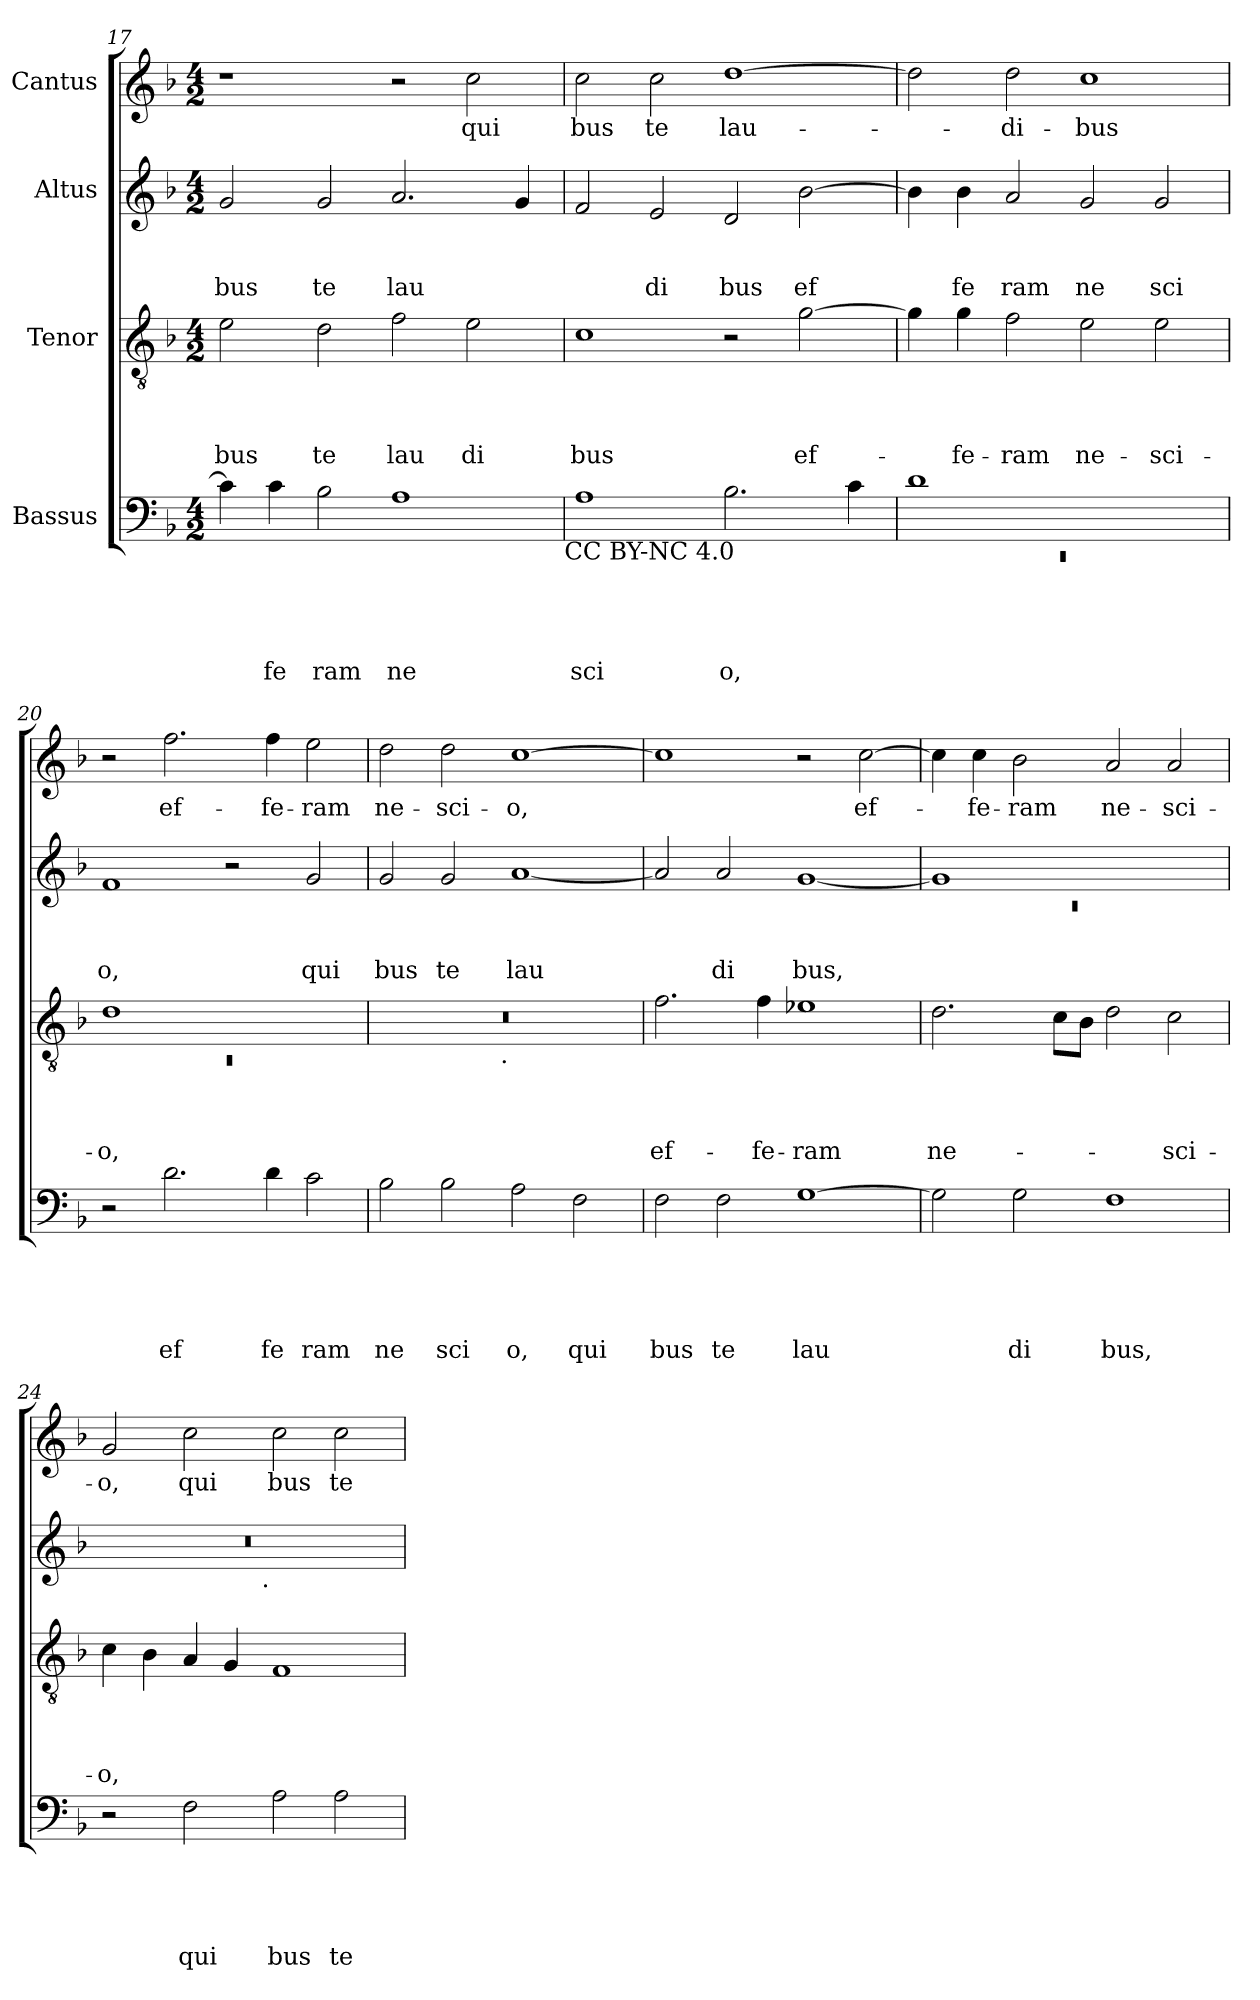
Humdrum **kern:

**kern	**text	**text	**text	**text	**text	**kern	**text	**text	**text	**text	**kern	**text	**text	**text	**kern	**text
*part4	*part4	*part4	*part4	*part4	*part4	*part3	*part3	*part3	*part3	*part3	*part2	*part2	*part2	*part2	*part1	*part1
*staff4	*staff4	*staff4	*staff4	*staff4	*staff4	*staff3	*staff3	*staff3	*staff3	*staff3	*staff2	*staff2	*staff2	*staff2	*staff1	*staff1
*I"Bassus	*	*	*	*	*	*I"Tenor	*	*	*	*	*I"Altus	*	*	*	*I"Cantus	*
*clefF4	*	*	*	*	*	*clefGv2	*	*	*	*	*clefG2	*	*	*	*clefG2	*
*k[b-]	*	*	*	*	*	*k[b-]	*	*	*	*	*k[b-]	*	*	*	*k[b-]	*
*F:	*	*	*	*	*	*F:	*	*	*	*	*F:	*	*	*	*F:	*
*M4/2	*	*	*	*	*	*M4/2	*	*	*	*	*M4/2	*	*	*	*M4/2	*
=17	=17	=17	=17	=17	=17	=17	=17	=17	=17	=17	=17	=17	=17	=17	=17	=17
!	!	!	!	!	!	!	!	!	!	!LO:LY:b	!	!	!	!LO:LY:b	!	!
4c\]	.	.	.	.	.	2e\	.	.	.	bus	2g/	.	.	bus	1r	.
!	!	!	!	!	!LO:LY:b	!	!	!	!	!	!	!	!	!	!	!
4c\	.	.	.	.	fe	.	.	.	.	.	.	.	.	.	.	.
!	!	!	!	!	!LO:LY:b	!	!	!	!	!LO:LY:b	!	!	!	!LO:LY:b	!	!
2B-\	.	.	.	.	ram	2d\	.	.	.	te	2g/	.	.	te	.	.
!	!	!	!	!	!LO:LY:b	!	!	!	!	!LO:LY:b	!	!	!	!LO:LY:b	!	!
1A	.	.	.	.	ne	2f\	.	.	.	lau	2.a/	.	.	lau	2r	.
!	!	!	!	!	!	!	!	!	!	!LO:LY:b	!	!	!	!	!	!LO:LY:b
.	.	.	.	.	.	2e\	.	.	.	di	.	.	.	.	2cc\	qui
.	.	.	.	.	.	.	.	.	.	.	4g/	.	.	.	.	.
!LO:TX:b:t=CC BY-NC 4.0	!	!	!	!	!	!	!	!	!	!	!	!	!	!	!	!
!!LO:LB:g=z
=18	=18	=18	=18	=18	=18	=18	=18	=18	=18	=18	=18	=18	=18	=18	=18	=18
!	!	!	!	!	!LO:LY:b	!	!	!	!	!LO:LY:b	!	!	!	!	!	!LO:LY:b
1A	.	.	.	.	sci	1c	.	.	.	bus	2f/	.	.	.	2cc\	bus
!	!	!	!	!	!	!	!	!	!	!	!	!	!	!LO:LY:b	!	!LO:LY:b
.	.	.	.	.	.	.	.	.	.	.	2e/	.	.	di	2cc\	te
!	!	!	!	!	!LO:LY:b	!	!	!	!	!	!	!	!	!LO:LY:b	!	!LO:LY:b
2.B-\	.	.	.	.	o,	2r	.	.	.	.	2d/	.	.	bus	[>1dd	lau-
!	!	!	!	!	!	!	!	!	!	!LO:LY:b	!	!	!	!LO:LY:b	!	!
.	.	.	.	.	.	[>2g\	.	.	.	ef-	[>2b-\	.	.	ef	.	.
4c\	.	.	.	.	.	.	.	.	.	.	.	.	.	.	.	.
=19	=19	=19	=19	=19	=19	=19	=19	=19	=19	=19	=19	=19	=19	=19	=19	=19
*^	*	*	*	*	*	*	*	*	*	*	*	*	*	*	*	*
!	!LO:N:vis=1	!	!	!	!	!	!	!	!	!	!	!	!	!	!	!	!
1d	0rEE	.	.	.	.	.	4g\]	.	.	.	.	4b-\]	.	.	.	2dd\]	.
!	!	!	!	!	!	!	!	!	!	!	!LO:LY:b	!	!	!	!LO:LY:b	!	!
.	.	.	.	.	.	.	4g\	.	.	.	-fe-	4b-\	.	.	fe	.	.
!	!	!	!	!	!	!	!	!	!	!	!LO:LY:b	!	!	!	!LO:LY:b	!	!LO:LY:b
.	.	.	.	.	.	.	2f\	.	.	.	-ram	2a/	.	.	ram	2dd\	-di-
!	!	!	!	!	!	!	!	!	!	!	!LO:LY:b	!	!	!	!LO:LY:b	!	!LO:LY:b
1ryy	.	.	.	.	.	.	2e\	.	.	.	ne-	2g/	.	.	ne	1cc	-bus
!	!	!	!	!	!	!	!	!	!	!	!LO:LY:b	!	!	!	!LO:LY:b	!	!
.	.	.	.	.	.	.	2e\	.	.	.	-sci-	2g/	.	.	sci	.	.
*v	*v	*	*	*	*	*	*	*	*	*	*	*	*	*	*	*	*
=20	=20	=20	=20	=20	=20	=20	=20	=20	=20	=20	=20	=20	=20	=20	=20	=20
*	*	*	*	*	*	*^	*	*	*	*	*	*	*	*	*	*
!	!	!	!	!	!	!	!LO:N:vis=1	!	!	!	!LO:LY:b	!	!	!	!LO:LY:b	!	!
2r	.	.	.	.	.	1d	0rC	.	.	.	-o,	1f	.	.	o,	2r	.
!	!	!	!	!	!LO:LY:b	!	!	!	!	!	!	!	!	!	!	!	!LO:LY:b
2.d\	.	.	.	.	ef	.	.	.	.	.	.	.	.	.	.	2.ff\	ef-
.	.	.	.	.	.	1ryy	.	.	.	.	.	2r	.	.	.	.	.
!	!	!	!	!	!LO:LY:b	!	!	!	!	!	!	!	!	!	!	!	!LO:LY:b
4d\	.	.	.	.	fe	.	.	.	.	.	.	.	.	.	.	4ff\	-fe-
!	!	!	!	!	!LO:LY:b	!	!	!	!	!	!	!	!	!	!LO:LY:b	!	!LO:LY:b
2c\	.	.	.	.	ram	.	.	.	.	.	.	2g/	.	.	qui	2ee\	-ram
=21	=21	=21	=21	=21	=21	=21	=21	=21	=21	=21	=21	=21	=21	=21	=21	=21	=21
!	!	!	!	!	!LO:LY:b	!	!	!	!	!	!	!	!	!	!LO:LY:b	!	!LO:LY:b
2B-\	.	.	.	.	ne	0r	2ryy	.	.	.	.	2g/	.	.	bus	2dd\	ne-
!	!	!	!	!	!LO:LY:b	!	!	!	!	!	!	!	!	!	!LO:LY:b	!	!LO:LY:b
2B-\	.	.	.	.	sci	.	4...ryy	.	.	.	.	2g/	.	.	te	2dd\	-sci-
!	!	!	!	!	!	!	!LO:TX:b:t=.	!	!	!	!	!	!	!	!	!	!
.	.	.	.	.	.	.	1ryy	.	.	.	.	.	.	.	.	.	.
!	!	!	!	!	!LO:LY:b	!	!	!	!	!	!	!	!	!	!LO:LY:b	!	!LO:LY:b
2A\	.	.	.	.	o,	.	.	.	.	.	.	[<1a	.	.	lau	[>1cc	-o,
!	!	!	!	!	!LO:LY:b	!	!	!	!	!	!	!	!	!	!	!	!
2F\	.	.	.	.	qui	.	.	.	.	.	.	.	.	.	.	.	.
.	.	.	.	.	.	.	32ryy	.	.	.	.	.	.	.	.	.	.
=22	=22	=22	=22	=22	=22	=22	=22	=22	=22	=22	=22	=22	=22	=22	=22	=22	=22
!	!	!	!	!	!LO:LY:b	!	!	!	!	!	!LO:LY:b	!	!	!	!	!	!
*	*	*	*	*	*	*v	*v	*	*	*	*	*	*	*	*	*	*
2F\	.	.	.	.	bus	2.f\	.	.	.	ef-	2a/]	.	.	.	1cc]	.
!	!	!	!	!	!LO:LY:b	!	!	!	!	!	!	!	!	!LO:LY:b	!	!
2F\	.	.	.	.	te	.	.	.	.	.	2a/	.	.	di	.	.
!	!	!	!	!	!	!	!	!	!	!LO:LY:b	!	!	!	!	!	!
.	.	.	.	.	.	4f\	.	.	.	-fe-	.	.	.	.	.	.
!	!	!	!	!	!LO:LY:b	!	!	!	!	!LO:LY:b	!	!	!	!LO:LY:b	!	!
[>1G	.	.	.	.	lau	1e-X	.	.	.	-ram	[<1g	.	.	bus,	2r	.
!	!	!	!	!	!	!	!	!	!	!	!	!	!	!	!	!LO:LY:b
.	.	.	.	.	.	.	.	.	.	.	.	.	.	.	[>2cc\	ef-
=23	=23	=23	=23	=23	=23	=23	=23	=23	=23	=23	=23	=23	=23	=23	=23	=23
*	*	*	*	*	*	*	*	*	*	*	*^	*	*	*	*	*
!	!	!	!	!	!	!	!	!	!	!LO:LY:b	!	!LO:N:vis=1	!	!	!	!	!
2G\]	.	.	.	.	.	2.d\	.	.	.	ne-	1g]	0rc	.	.	.	4cc\]	.
!	!	!	!	!	!	!	!	!	!	!	!	!	!	!	!	!	!LO:LY:b
.	.	.	.	.	.	.	.	.	.	.	.	.	.	.	.	4cc\	-fe-
!	!	!	!	!	!LO:LY:b	!	!	!	!	!	!	!	!	!	!	!	!LO:LY:b
2G\	.	.	.	.	di	.	.	.	.	.	.	.	.	.	.	2b-\	-ram
.	.	.	.	.	.	8c\L	.	.	.	.	.	.	.	.	.	.	.
.	.	.	.	.	.	8B-\J	.	.	.	.	.	.	.	.	.	.	.
!	!	!	!	!	!LO:LY:b	!	!	!	!	!	!	!	!	!	!	!	!LO:LY:b
1F	.	.	.	.	bus,	2d\	.	.	.	.	1ryy	.	.	.	.	2a/	ne-
!	!	!	!	!	!	!	!	!	!	!LO:LY:b	!	!	!	!	!	!	!LO:LY:b
.	.	.	.	.	.	2c\	.	.	.	-sci-	.	.	.	.	.	2a/	-sci-
!!LO:LB:g=z
=24	=24	=24	=24	=24	=24	=24	=24	=24	=24	=24	=24	=24	=24	=24	=24	=24	=24
!	!	!	!	!	!	!	!	!	!	!LO:LY:b	!	!	!	!	!	!	!LO:LY:b
2r	.	.	.	.	.	4c\	.	.	.	-o,	0r	2ryy	.	.	.	2g/	-o,
.	.	.	.	.	.	4B-\	.	.	.	.	.	.	.	.	.	.	.
!	!	!	!	!	!LO:LY:b	!	!	!	!	!	!	!	!	!	!	!	!LO:LY:b
2F\	.	.	.	.	qui	4A/	.	.	.	.	.	4...ryy	.	.	.	2cc\	qui
.	.	.	.	.	.	4G/	.	.	.	.	.	.	.	.	.	.	.
!	!	!	!	!	!	!	!	!	!	!	!	!LO:TX:b:t=.	!	!	!	!	!
.	.	.	.	.	.	.	.	.	.	.	.	1ryy	.	.	.	.	.
!	!	!	!	!	!LO:LY:b	!	!	!	!	!	!	!	!	!	!	!	!LO:LY:b
2A\	.	.	.	.	bus	1F	.	.	.	.	.	.	.	.	.	2cc\	bus
!	!	!	!	!	!LO:LY:b	!	!	!	!	!	!	!	!	!	!	!	!LO:LY:b
2A\	.	.	.	.	te	.	.	.	.	.	.	.	.	.	.	2cc\	te
.	.	.	.	.	.	.	.	.	.	.	.	32ryy	.	.	.	.	.
*	*	*	*	*	*	*	*	*	*	*	*v	*v	*	*	*	*	*
=	=	=	=	=	=	=	=	=	=	=	=	=	=	=	=	=
*-	*-	*-	*-	*-	*-	*-	*-	*-	*-	*-	*-	*-	*-	*-	*-	*-
